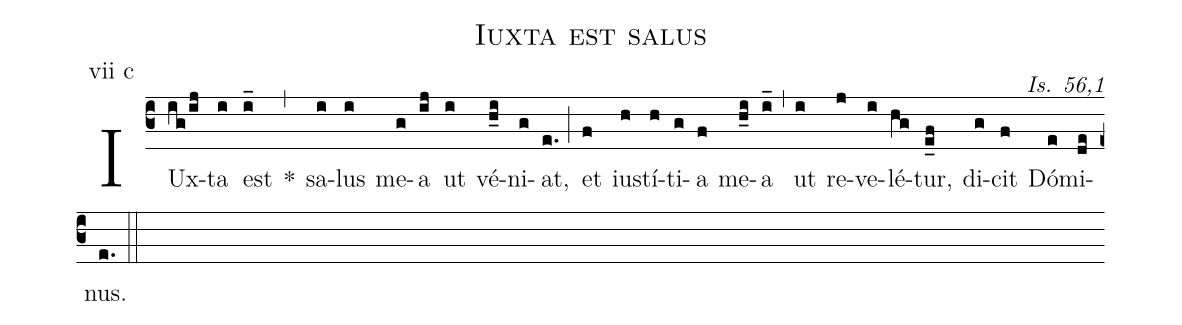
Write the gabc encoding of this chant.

name: Iuxta est salus;
commentary: Is. 56,1;
annotation: vii c;
mode: 7;
nabc-lines: 1;
%%
(c3)
IUx(ig/ij)ta(i) est(i_) *(,)
sa(i)lus(i) me(g)a(ij) ut(i) vé(h_i)ni(g)at,(e.) (;)
et(f) iu(h)stí(h)ti(g)a(f) me(h_i)a(i_) (,)
ut(i) re(j)ve(i)lé(hg)tur,(e_f) di(g)cit(f) Dó(e)mi(de)nus.(e.) (::)
